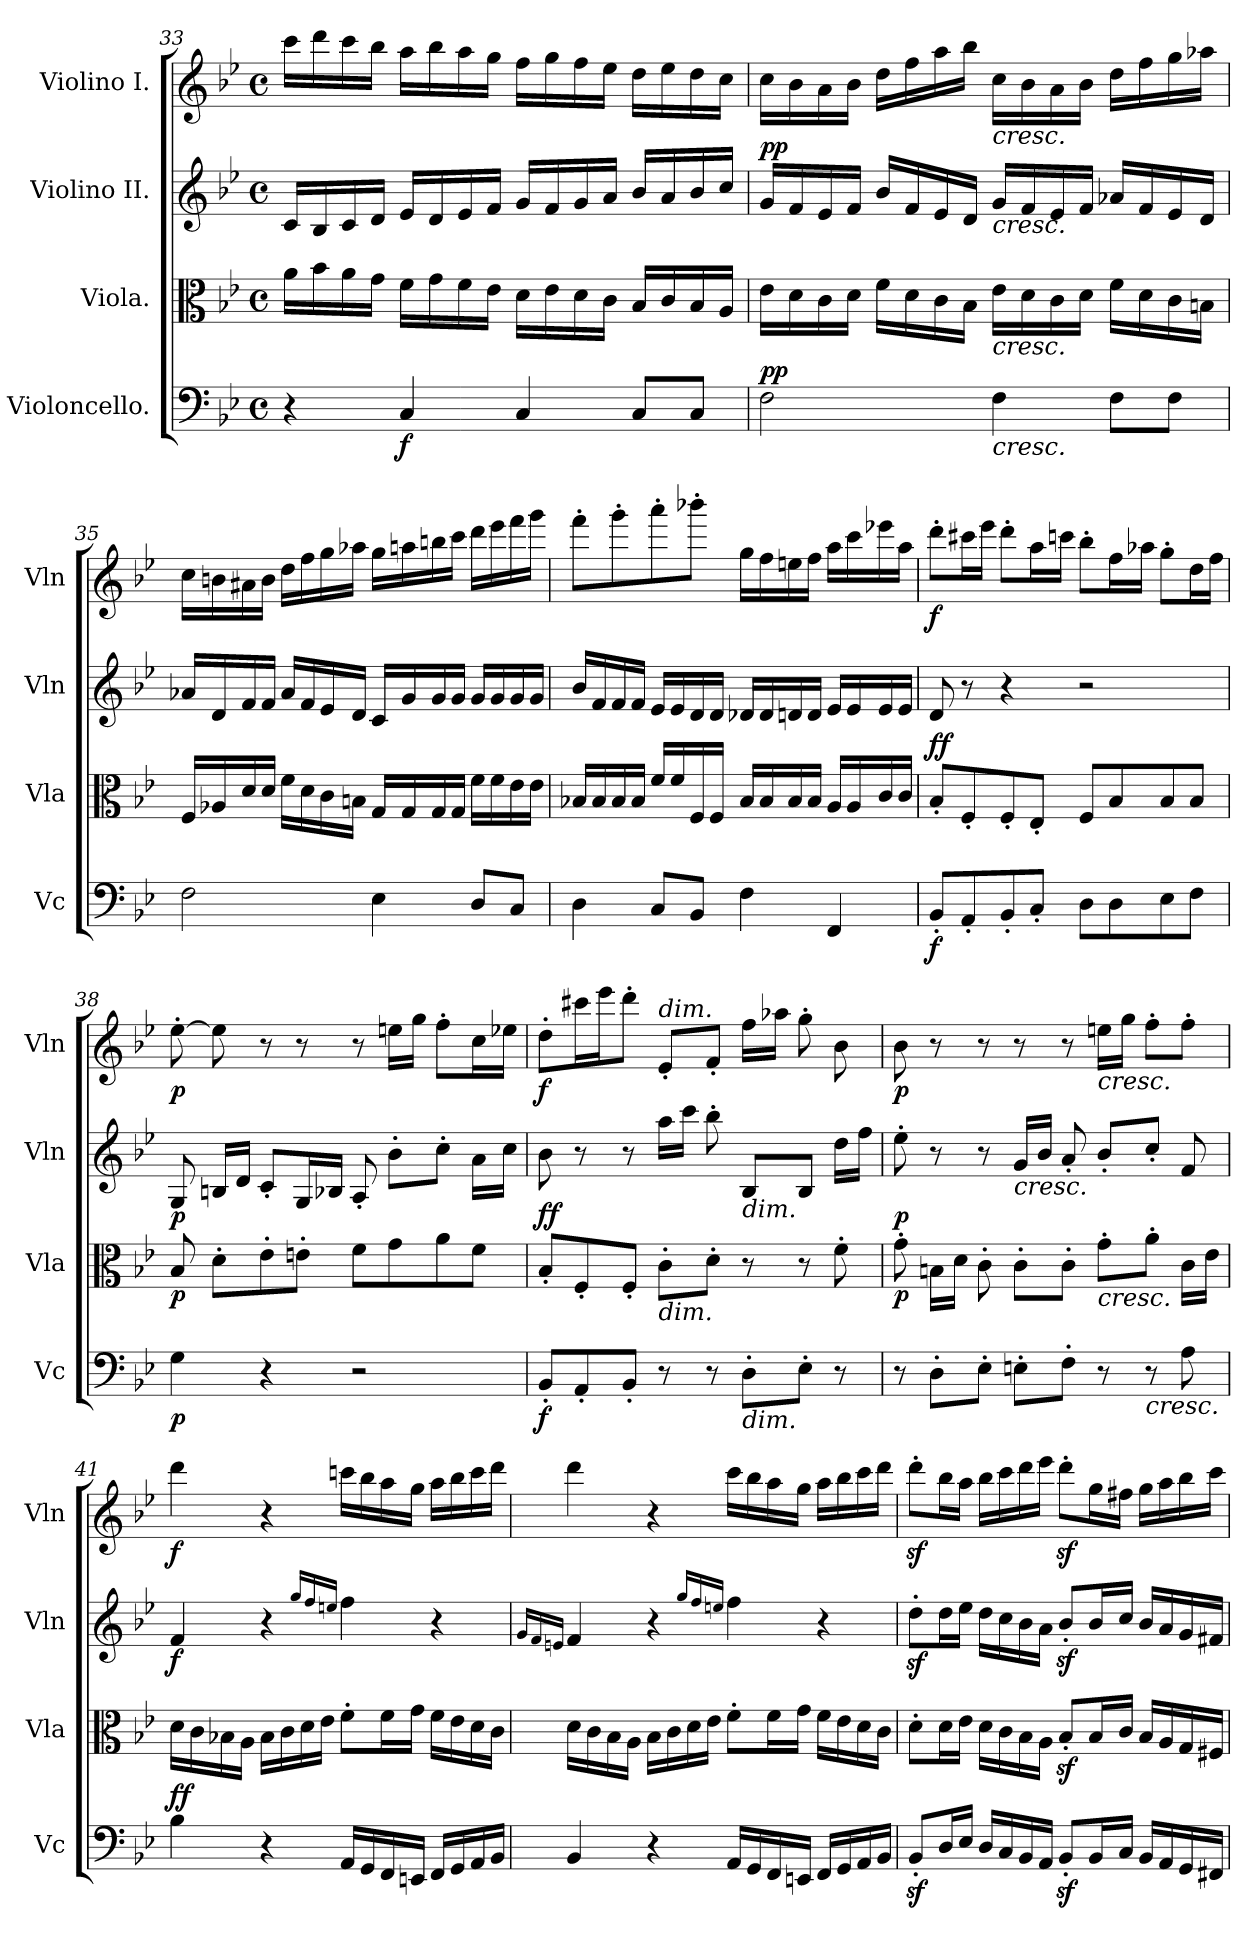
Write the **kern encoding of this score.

**kern	**dynam	**kern	**dynam	**kern	**dynam	**kern	**dynam
*part4	*part4	*part3	*part3	*part2	*part2	*part1	*part1
*staff4	*staff4	*staff3	*staff3	*staff2	*staff2	*staff1	*staff1
*I"Violoncello.	*	*I"Viola.	*	*I"Violino II.	*	*I"Violino I.	*
*I'Vc	*	*I'Vla	*	*I'Vln	*	*I'Vln	*
*clefF4	*	*clefC3	*	*clefG2	*	*clefG2	*
*k[b-e-]	*	*k[b-e-]	*	*k[b-e-]	*	*k[b-e-]	*
*B-:	*	*B-:	*	*B-:	*	*B-:	*
*M4/4	*	*M4/4	*	*M4/4	*	*M4/4	*
*met(c)	*	*met(c)	*	*met(c)	*	*met(c)	*
=33	=33	=33	=33	=33	=33	=33	=33
4r	.	16a\LL	.	16c/LL	.	16ccc\LL	.
.	.	16b-\	.	16B-/	.	16ddd\	.
.	.	16a\	.	16c/	.	16ccc\	.
.	.	16g\JJ	.	16d/JJ	.	16bb-\JJ	.
!	!LO:DY:b	!	!	!	!	!	!
4C/	f	16f\LL	.	16e-/LL	.	16aa\LL	.
.	.	16g\	.	16d/	.	16bb-\	.
.	.	16f\	.	16e-/	.	16aa\	.
.	.	16e-\JJ	.	16f/JJ	.	16gg\JJ	.
4C/	.	16d\LL	.	16g/LL	.	16ff\LL	.
.	.	16e-\	.	16f/	.	16gg\	.
.	.	16d\	.	16g/	.	16ff\	.
.	.	16c\JJ	.	16a/JJ	.	16ee-\JJ	.
8C/L	.	16B-/LL	.	16b-/LL	.	16dd\LL	.
.	.	16c/	.	16a/	.	16ee-\	.
8C/J	.	16B-/	.	16b-/	.	16dd\	.
.	.	16A/JJ	.	16cc/JJ	.	16cc\JJ	.
=34	=34	=34	=34	=34	=34	=34	=34
!	!LO:DY:b	!	!	!	!	!	!
!	!LO:DY:n=1:a	!	!	!	!LO:DY:b	!	!
!	!	!	!	!	!LO:DY:n=1:a	!	!
2F\	p p	16e-\LL	.	16g/LL	p p	16cc\LL	.
.	.	16d\	.	16f/	.	16b-\	.
.	.	16c\	.	16e-/	.	16a\	.
.	.	16d\JJ	.	16f/JJ	.	16b-\JJ	.
.	.	16f\LL	.	16b-/LL	.	16dd\LL	.
.	.	16d\	.	16f/	.	16ff\	.
.	.	16c\	.	16e-/	.	16aa\	.
.	.	16B-\JJ	.	16d/JJ	.	16bb-\JJ	.
!	!	!	!	!	!	!LO:TX:b:i:t=cresc.	!
!	!	!	!	!LO:TX:b:i:t=cresc.	!	!	!
!	!	!LO:TX:b:i:t=cresc.	!	!	!	!	!
!LO:TX:b:i:t=cresc.	!	!	!	!	!	!	!
4F\	.	16e-\LL	.	16g/LL	.	16cc\LL	.
.	.	16d\	.	16f/	.	16b-\	.
.	.	16c\	.	16e-/	.	16a\	.
.	.	16d\JJ	.	16f/JJ	.	16b-\JJ	.
8F\L	.	16f\LL	.	16a-X/LL	.	16dd\LL	.
.	.	16d\	.	16f/	.	16ff\	.
8F\J	.	16c\	.	16e-/	.	16gg\	.
.	.	16Bn\JJ	.	16d/JJ	.	16aa-X\JJ	.
=35	=35	=35	=35	=35	=35	=35	=35
2F\	.	16F/LL	.	16a-X/LL	.	16cc\LL	.
.	.	16A-X/	.	16d/	.	16bn\	.
.	.	16d/	.	16f/	.	16a#X\	.
.	.	16d/JJ	.	16f/JJ	.	16b\JJ	.
.	.	16f\LL	.	16a-/LL	.	16dd\LL	.
.	.	16d\	.	16f/	.	16ff\	.
.	.	16c\	.	16e-/	.	16gg\	.
.	.	16Bn\JJ	.	16d/JJ	.	16aa-X\JJ	.
4E-\	.	16G/LL	.	16c/LL	.	16gg\LL	.
.	.	16G/	.	16g/	.	16aan\	.
.	.	16G/	.	16g/	.	16bbn\	.
.	.	16G/JJ	.	16g/JJ	.	16ccc\JJ	.
8D/L	.	16f\LL	.	16g/LL	.	16ddd\LL	.
.	.	16f\	.	16g/	.	16eee-\	.
8C/J	.	16e-\	.	16g/	.	16fff\	.
.	.	16e-\JJ	.	16g/JJ	.	16ggg\JJ	.
=36	=36	=36	=36	=36	=36	=36	=36
4D\	.	16B-X/LL	.	16b-/LL	.	8fff'\L	.
.	.	16B-/	.	16f/	.	.	.
.	.	16B-/	.	16f/	.	8ggg'\	.
.	.	16B-/JJ	.	16f/JJ	.	.	.
8C/L	.	16f/LL	.	16e-/LL	.	8aaa'\	.
.	.	16f/	.	16e-/	.	.	.
8BB-/J	.	16F/	.	16d/	.	8bbb-X'\J	.
.	.	16F/JJ	.	16d/JJ	.	.	.
4F\	.	16B-/LL	.	16d-X/LL	.	16gg\LL	.
.	.	16B-/	.	16d-/	.	16ff\	.
.	.	16B-/	.	16dn/	.	16een\	.
.	.	16B-/JJ	.	16d/JJ	.	16ff\JJ	.
4FF/	.	16A/LL	.	16e-/LL	.	16aa\LL	.
.	.	16A/	.	16e-/	.	16ccc\	.
.	.	16c/	.	16e-/	.	16eee-X\	.
.	.	16c/JJ	.	16e-/JJ	.	16aa\JJ	.
=37	=37	=37	=37	=37	=37	=37	=37
!	!LO:DY:b	!	!LO:DY:a	!	!	!	!
!	!	!	!LO:DY:n=1:b	!	!	!	!LO:DY:b
8BB-'/L	f	8B-'/L	f f	8d/	.	8ddd'\L	f
8AA'/	.	8F'/	.	8r	.	16ccc#X\L	.
.	.	.	.	.	.	16eee-\JJ	.
8BB-'/	.	8F'/	.	4r	.	8ddd'\L	.
8C'/J	.	8E-'/J	.	.	.	16aa\L	.
.	.	.	.	.	.	16cccn\JJ	.
8D\L	.	8F/L	.	2r	.	8bb-'\L	.
8D\	.	8B-/	.	.	.	16ff\L	.
.	.	.	.	.	.	16aa-X\JJ	.
8E-\	.	8B-/	.	.	.	8gg'\L	.
8F\J	.	8B-/J	.	.	.	16dd\L	.
.	.	.	.	.	.	16ff\JJ	.
=38	=38	=38	=38	=38	=38	=38	=38
!	!LO:DY:b	!	!LO:DY:b	!	!LO:DY:b	!	!LO:DY:b
4G\	p	8B-/	p	8G/	p	[8ee-'\	p
.	.	8d'\L	.	16Bn/LL	.	8ee-\]	.
.	.	.	.	16d/JJ	.	.	.
4r	.	8e-'\	.	8c'/L	.	8r	.
.	.	8en'\J	.	16G/L	.	8r	.
.	.	.	.	16B-X/JJ	.	.	.
2r	.	8f\L	.	8A'/	.	8r	.
.	.	8g\	.	8b-'\L	.	16een\LL	.
.	.	.	.	.	.	16gg\JJ	.
.	.	8a\	.	8cc'\J	.	8ff'\L	.
.	.	8f\J	.	16a\LL	.	16cc\L	.
.	.	.	.	16cc\JJ	.	16ee-X\JJ	.
=39	=39	=39	=39	=39	=39	=39	=39
!	!LO:DY:b	!	!LO:DY:b	!	!	!	!
!	!	!	!LO:DY:n=1:a	!	!	!	!LO:DY:b
8BB-'/L	f	8B-'/L	f f	8b-\	.	8dd'\L	f
8AA'/	.	8F'/	.	8r	.	16ccc#X\L	.
.	.	.	.	.	.	16eee-\J	.
8BB-'/J	.	8F'/J	.	8r	.	8ddd'\J	.
!	!	!	!	!	!	!LO:TX:a:i:t=dim.	!
!	!	!LO:TX:b:i:t=dim.	!	!	!	!	!
8r	.	8c'\L	.	16aa\LL	.	8e-'/L	.
.	.	.	.	16ccc\JJ	.	.	.
8r	.	8d'\J	.	8bb-'\	.	8f'/J	.
!	!	!	!	!LO:TX:b:i:t=dim.	!	!	!
!LO:TX:b:i:t=dim.	!	!	!	!	!	!	!
8D'\L	.	8r	.	8B-/L	.	16ff\LL	.
.	.	.	.	.	.	16aa-X\JJ	.
8E-'\J	.	8r	.	8B-/J	.	8gg'\	.
8r	.	8f'\	.	16dd\LL	.	8b-\	.
.	.	.	.	16ff\JJ	.	.	.
=40	=40	=40	=40	=40	=40	=40	=40
!	!	!	!LO:DY:b	!	!LO:DY:b	!	!LO:DY:b
8r	.	8g'\	p	8ee-'\	p	8b-\	p
8D'\L	.	16Bn\LL	.	8r	.	8r	.
.	.	16d\JJ	.	.	.	.	.
8E-'\J	.	8c'\	.	8r	.	8r	.
!	!	!	!	!LO:TX:b:i:t=cresc.	!	!	!
8En'\L	.	8c'\L	.	16g/LL	.	8r	.
.	.	.	.	16b-/JJ	.	.	.
8F'\J	.	8c'\J	.	8a'/	.	8r	.
!	!	!	!	!	!	!LO:TX:b:i:t=cresc.	!
!	!	!LO:TX:b:i:t=cresc.	!	!	!	!	!
8r	.	8g'\L	.	8b-'/L	.	16een\LL	.
.	.	.	.	.	.	16gg\JJ	.
!LO:TX:b:i:t=cresc.	!	!	!	!	!	!	!
8r	.	8a'\J	.	8cc'/J	.	8ff'\L	.
8A\	.	16c\LL	.	8f/	.	8ff'\J	.
.	.	16e-\JJ	.	.	.	.	.
=41	=41	=41	=41	=41	=41	=41	=41
!	!LO:DY:b	!	!	!	!	!	!
!	!LO:DY:n=1:a	!	!	!	!LO:DY:b	!	!LO:DY:b
4B-\	f f	16d\LL	.	4f/	f	4ddd\	f
.	.	16c\	.	.	.	.	.
.	.	16B-X\	.	.	.	.	.
.	.	16A\JJ	.	.	.	.	.
4r	.	16B-\LL	.	4r	.	4r	.
.	.	16c\	.	.	.	.	.
.	.	16d\	.	.	.	.	.
.	.	16e-\JJ	.	.	.	.	.
.	.	.	.	16qgg/LL	.	.	.
.	.	.	.	16qff/	.	.	.
.	.	.	.	16qeen/JJ	.	.	.
16AA/LL	.	8f'\L	.	4ff\	.	16cccn\LL	.
16GG/	.	.	.	.	.	16bb-\	.
16FF/	.	16f\L	.	.	.	16aa\	.
16EEn/JJ	.	16g\JJ	.	.	.	16gg\JJ	.
16FF/LL	.	16f\LL	.	4r	.	16aa\LL	.
16GG/	.	16e-\	.	.	.	16bb-\	.
16AA/	.	16d\	.	.	.	16ccc\	.
16BB-/JJ	.	16c\JJ	.	.	.	16ddd\JJ	.
=42	=42	=42	=42	=42	=42	=42	=42
.	.	.	.	16qg/LL	.	.	.
.	.	.	.	16qf/	.	.	.
.	.	.	.	16qen/JJ	.	.	.
4BB-/	.	16d\LL	.	4f/	.	4ddd\	.
.	.	16c\	.	.	.	.	.
.	.	16B-\	.	.	.	.	.
.	.	16A\JJ	.	.	.	.	.
4r	.	16B-\LL	.	4r	.	4r	.
.	.	16c\	.	.	.	.	.
.	.	16d\	.	.	.	.	.
.	.	16e-\JJ	.	.	.	.	.
.	.	.	.	16qgg/LL	.	.	.
.	.	.	.	16qff/	.	.	.
.	.	.	.	16qeen/JJ	.	.	.
16AA/LL	.	8f'\L	.	4ff\	.	16ccc\LL	.
16GG/	.	.	.	.	.	16bb-\	.
16FF/	.	16f\L	.	.	.	16aa\	.
16EEn/JJ	.	16g\JJ	.	.	.	16gg\JJ	.
16FF/LL	.	16f\LL	.	4r	.	16aa\LL	.
16GG/	.	16e-\	.	.	.	16bb-\	.
16AA/	.	16d\	.	.	.	16ccc\	.
16BB-/JJ	.	16c\JJ	.	.	.	16ddd\JJ	.
=43	=43	=43	=43	=43	=43	=43	=43
8BB-z>'/L	.	8d'\L	.	8ddz<'\L	.	8dddz<'\L	.
16D/L	.	16d\L	.	16dd\L	.	16bb-\L	.
16E-/JJ	.	16e-\JJ	.	16ee-\JJ	.	16aa\JJ	.
16D/LL	.	16d\LL	.	16dd\LL	.	16bb-\LL	.
16C/	.	16c\	.	16cc\	.	16ccc\	.
16BB-/	.	16B-\	.	16b-\	.	16ddd\	.
16AA/JJ	.	16A\JJ	.	16a\JJ	.	16eee-\JJ	.
8BB-z<'/L	.	8B-z<'/L	.	8b-z<'/L	.	8dddz<'\L	.
16BB-/L	.	16B-/L	.	16b-/L	.	16gg\L	.
16C/JJ	.	16c/JJ	.	16cc/JJ	.	16ff#X\JJ	.
16BB-/LL	.	16B-/LL	.	16b-/LL	.	16gg\LL	.
16AA/	.	16A/	.	16a/	.	16aa\	.
16GG/	.	16G/	.	16g/	.	16bb-\	.
16FF#X/JJ	.	16F#X/JJ	.	16f#X/JJ	.	16ccc\JJ	.
=	=	=	=	=	=	=	=
*-	*-	*-	*-	*-	*-	*-	*-
